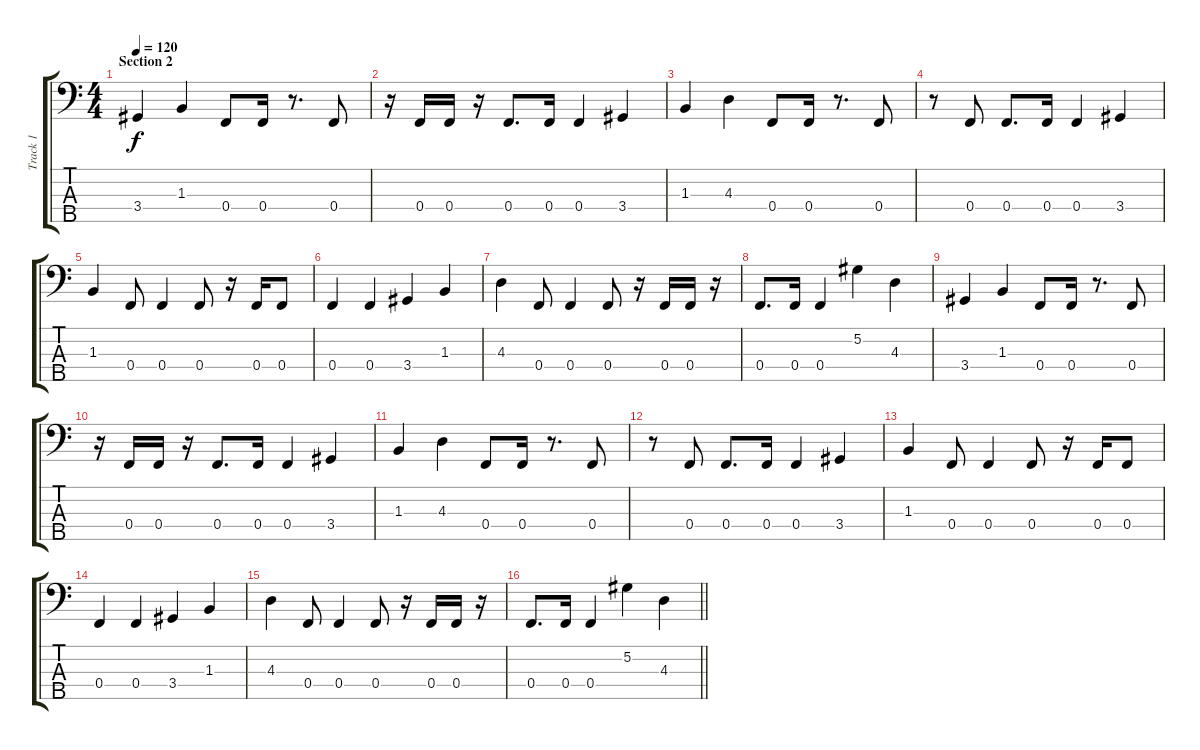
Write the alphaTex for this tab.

\track ("Track 1" "Track 1") {instrument electricbasspick}
\staff {score tabs}
\tuning (Ab2 Eb2 Bb1 F1 C1) {hide}
\ts (4 4)
\section ("" "Section 2")
\tempo 120
\clef f4
\ks c
3.4.4{dy f} 1.3.4 0.4.8 0.4.16 r.8{d} 0.4.8 |
r.16 0.4.16 0.4.16 r.16 0.4.8{d} 0.4.16 0.4.4 3.4.4 |
1.3.4 4.3.4 0.4.8 0.4.16 r.8{d} 0.4.8 |
r.8 0.4.8 0.4.8{d} 0.4.16 0.4.4 3.4.4 |
1.3.4 0.4.8 0.4.4 0.4.8 r.16 0.4.16 0.4.8 |
0.4.4 0.4.4 3.4.4 1.3.4 |
4.3.4 0.4.8 0.4.4 0.4.8 r.16 0.4.16 0.4.16 r.16 |
0.4.8{d} 0.4.16 0.4.4 5.2.4 4.3.4 |
3.4.4 1.3.4 0.4.8 0.4.16 r.8{d} 0.4.8 |
r.16 0.4.16 0.4.16 r.16 0.4.8{d} 0.4.16 0.4.4 3.4.4 |
1.3.4 4.3.4 0.4.8 0.4.16 r.8{d} 0.4.8 |
r.8 0.4.8 0.4.8{d} 0.4.16 0.4.4 3.4.4 |
1.3.4 0.4.8 0.4.4 0.4.8 r.16 0.4.16 0.4.8 |
0.4.4 0.4.4 3.4.4 1.3.4 |
4.3.4 0.4.8 0.4.4 0.4.8 r.16 0.4.16 0.4.16 r.16 |
\barLineRight lightlight
0.4.8{d} 0.4.16 0.4.4 5.2.4 4.3.4
